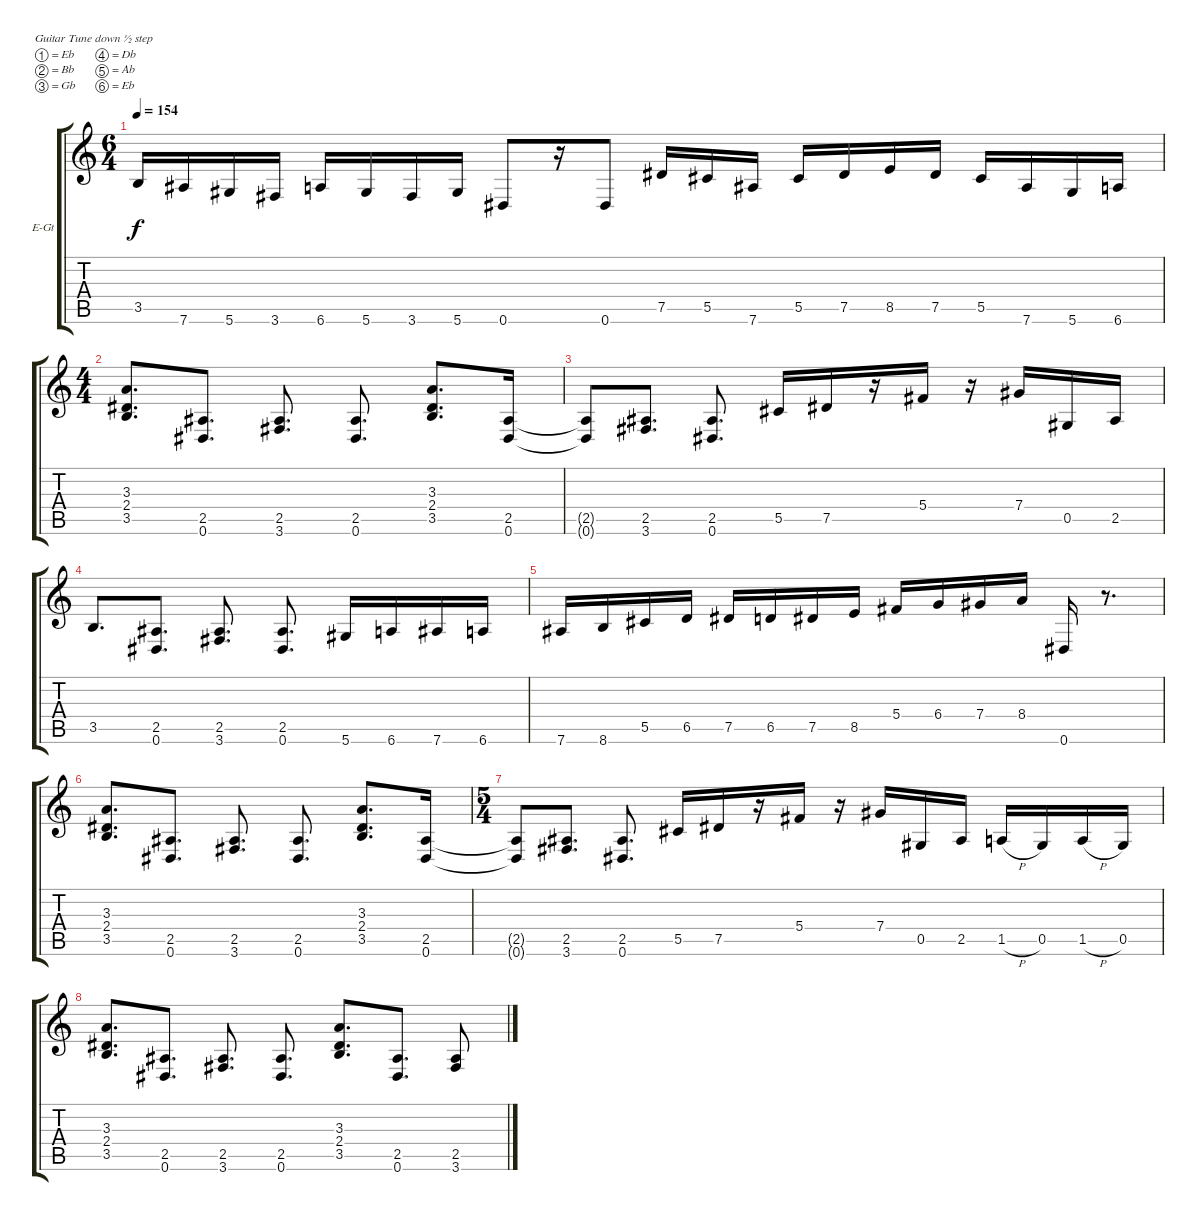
\defaultSystemsLayout 4
\bracketExtendMode groupsimilarinstruments
\firstSystemTrackNameOrientation horizontal
\otherSystemsTrackNameOrientation horizontal
\track ("Luke Hoskin" "E-Gt") {instrument distortionguitar}
\staff {score tabs}
\tuning (Eb4 Bb3 Gb3 Db3 Ab2 Eb2)
\ts (6 4)
\tempo 154
\clef g2
\ks c
3.5.16{dy f} 7.6.16 5.6.16 3.6.16 6.6.16 5.6.16 3.6.16 5.6.16 0.6.8 r.16 0.6.8 7.5.16 5.5.16 7.6.16 5.5.16 7.5.16 8.5.16 7.5.16 5.5.16 7.6.16 5.6.16 6.6.16 |
\ts (4 4)
(3.5 2.4 3.3).8{d} (0.6 2.5).8{d} (3.6 2.5).8{d} (2.5 0.6).8{d} (3.5 2.4 3.3).8{d} (0.6 2.5).16 |
(0.6{t} 2.5{t}).8 (3.6 2.5).8{d} (2.5 0.6).8{d} 5.5.16 7.5.16 r.16 5.4.16 r.16 7.4.16 0.5.16 2.5.16 |
3.5.8{d} (0.6 2.5).8{d} (2.5 3.6).8{d} (0.6 2.5).8{d} 5.6.16 6.6.16 7.6.16 6.6.16 |
7.6.16 8.6.16 5.5.16 6.5.16 7.5.16 6.5.16 7.5.16 8.5.16 5.4.16 6.4.16 7.4.16 8.4.16 0.6.16 r.8{d} |
(3.5 2.4 3.3).8{d} (0.6 2.5).8{d} (2.5 3.6).8{d} (0.6 2.5).8{d} (3.5 2.4 3.3).8{d} (0.6 2.5).16 |
\ts (5 4)
(0.6{t} 2.5{t}).8 (3.6 2.5).8{d} (2.5 0.6).8{d} 5.5.16 7.5.16 r.16 5.4.16 r.16 7.4.16 0.5.16 2.5.16 1.5{h}.16 0.5.16 1.5{h}.16 0.5.16 |
(3.5 2.4 3.3).8{d} (0.6 2.5).8{d} (2.5 3.6).8{d} (0.6 2.5).8{d} (3.5 2.4 3.3).8{d} (2.5 0.6).8{d} (3.6 2.5).8
